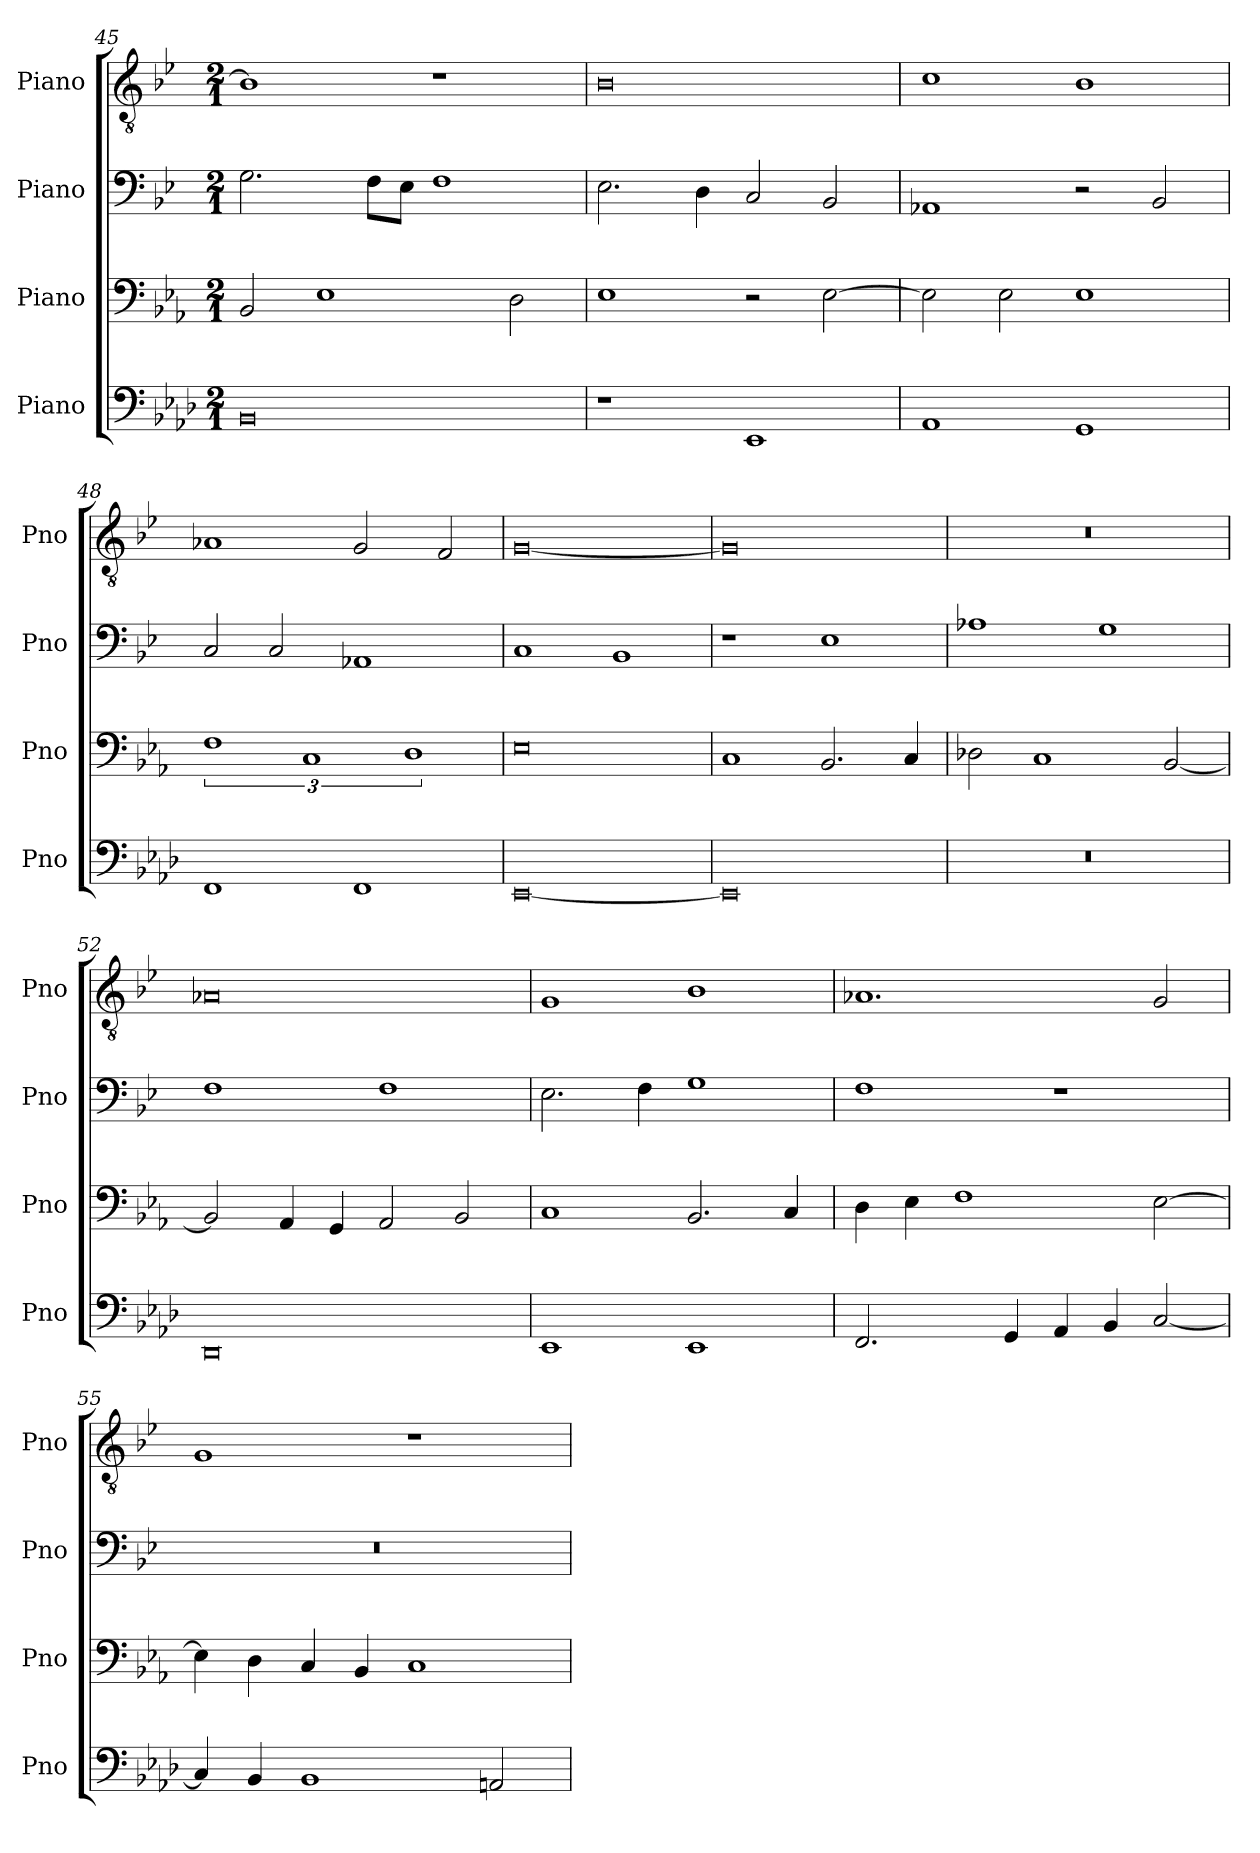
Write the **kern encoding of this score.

**kern	**kern	**kern	**kern
*part4	*part3	*part2	*part1
*staff4	*staff3	*staff2	*staff1
*I"Piano	*I"Piano	*I"Piano	*I"Piano
*I'Pno	*I'Pno	*I'Pno	*I'Pno
!!LO:LB:g=z
*clefF4	*clefF4	*clefF4	*clefGv2
*k[b-e-a-d-]	*k[b-e-a-]	*k[b-e-]	*k[b-e-]
*M2/1	*M2/1	*M2/1	*M2/1
=45	=45	=45	=45
0BB-	2BB-/	2.G\	1B-]
.	1E-	.	.
.	.	8F\L	.
.	.	8E-\J	.
.	.	1F	1r
.	2D\	.	.
=46	=46	=46	=46
1r	1E-	2.E-\	0B-
.	.	4D\	.
1EE-	2r	2C/	.
.	[2E-\	2BB-/	.
=47	=47	=47	=47
1AA-	2E-\]	1AA-X	1c
.	2E-\	.	.
1GG	1E-	2r	1B-
.	.	2BB-/	.
=48	=48	=48	=48
1FF	3%2F	2C/	1A-X
.	.	2C/	.
.	3%2C	.	.
1FF	.	1AA-X	2G/
.	3%2D	.	.
.	.	.	2F/
!!LO:LB:g=z
=49	=49	=49	=49
[0EE-	0E-	1C	[0G
.	.	1BB-	.
=50	=50	=50	=50
0EE-]	1C	1r	0G]
.	2.BB-/	1E-	.
.	4C/	.	.
=51	=51	=51	=51
0r	2D-X\	1A-X	0r
.	1C	.	.
.	.	1G	.
.	[2BB-/	.	.
=52	=52	=52	=52
0DD-	2BB-/]	1F	0A-X
.	4AA-/	.	.
.	4GG/	.	.
.	2AA-/	1F	.
.	2BB-/	.	.
!!LO:LB:g=z
=53	=53	=53	=53
1EE-	1C	2.E-\	1G
.	.	4F\	.
1EE-	2.BB-/	1G	1B-
.	4C/	.	.
=54	=54	=54	=54
2.FF/	4D\	1F	1.A-X
.	4E-\	.	.
.	1F	.	.
4GG/	.	.	.
4AA-/	.	1r	.
4BB-/	.	.	.
[2C/	[2E-\	.	2G/
=55	=55	=55	=55
4C/]	4E-\]	0r	1G
4BB-/	4D\	.	.
1BB-	4C/	.	.
.	4BB-/	.	.
.	1C	.	1r
2AAn/	.	.	.
=	=	=	=
*-	*-	*-	*-
